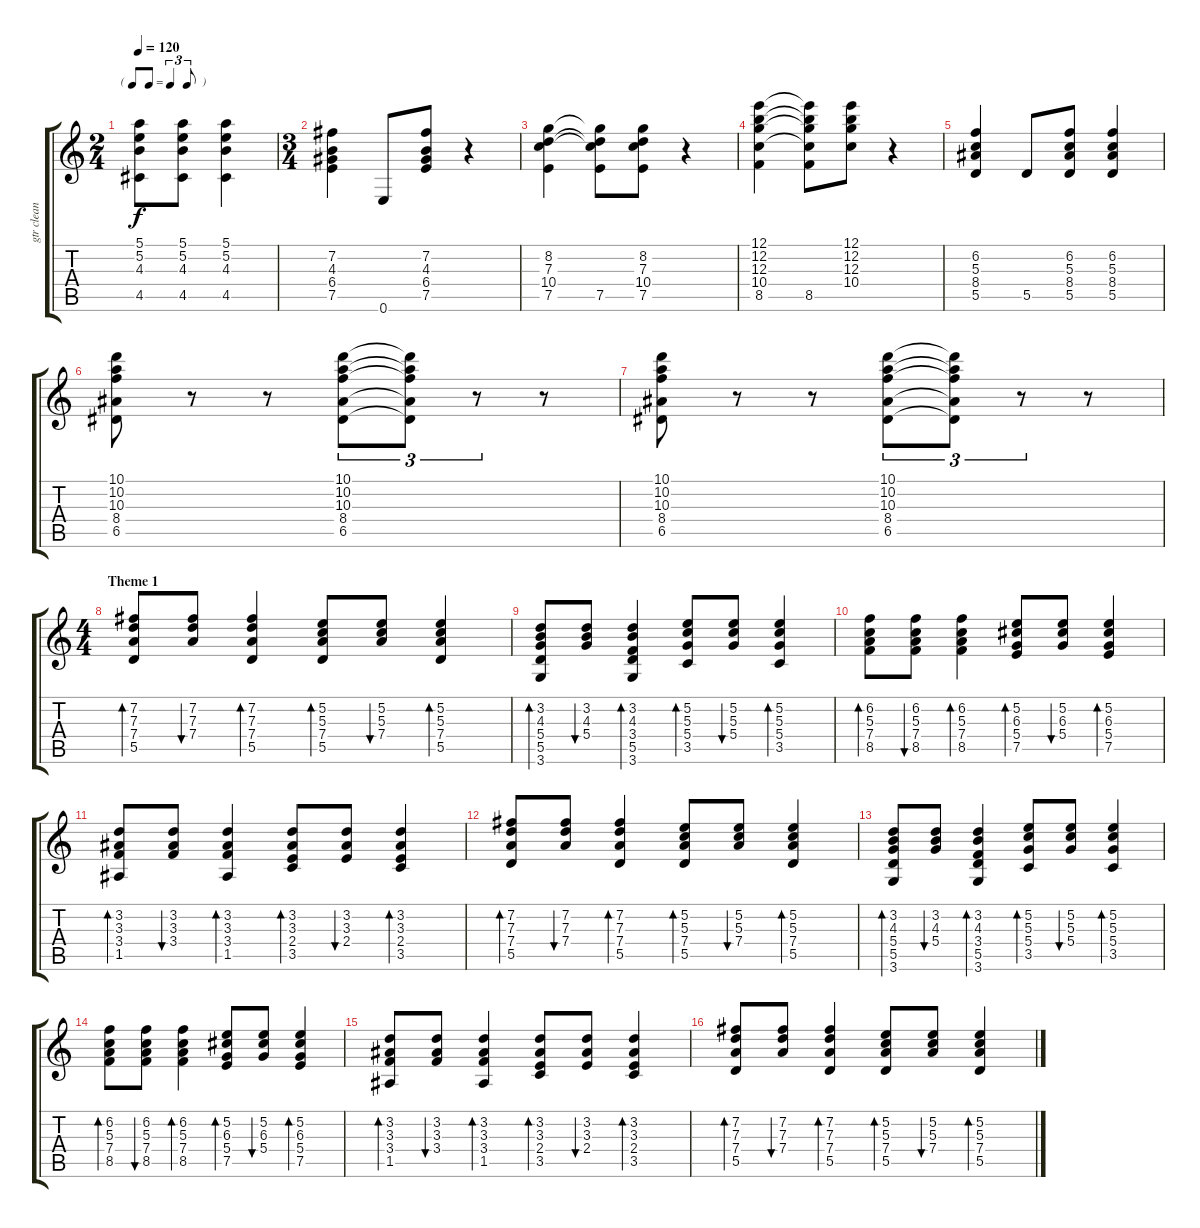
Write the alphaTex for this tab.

\track ("gtr clean" "gtr clean") {instrument electricguitarjazz}
\staff {score tabs}
\tuning (E4 B3 G3 D3 A2 E2) {hide}
\ts (2 4)
\tf triplet8th
\tempo 120
\clef g2
\ks c
(5.1 5.2 4.3 4.5).8{dy f} (5.1 5.2 4.3 4.5).8 (5.1 5.2 4.3 4.5).4 |
\ts (3 4)
(7.2 4.3 6.4 7.5).4 0.6.8 (7.2 4.3 6.4 7.5).8 r.4 |
(8.2 7.3 10.4 7.5).4 (8.2{t} 7.3{t} 10.4{t} 7.5).8 (8.2 7.3 10.4 7.5).8 r.4 |
(12.1 12.2 12.3 10.4 8.5).4 (12.1{t} 12.2{t} 12.3{t} 10.4{t} 8.5).8 (12.1 12.2 12.3 10.4).8 r.4 |
(6.2 5.3 8.4 5.5).4 5.5.8 (6.2 5.3 8.4 5.5).8 (6.2 5.3 8.4 5.5).4 |
(10.1 10.2 10.3 8.4 6.5).8 r.8 r.8 (10.1 10.2 10.3 8.4 6.5).8{tu (3 2)} (10.1{t} 10.2{t} 10.3{t} 8.4{t} 6.5{t}).8{tu (3 2)} r.8{tu (3 2)} r.8 |
(10.1 10.2 10.3 8.4 6.5).8 r.8 r.8 (10.1 10.2 10.3 8.4 6.5).8{tu (3 2)} (10.1{t} 10.2{t} 10.3{t} 8.4{t} 6.5{t}).8{tu (3 2)} r.8{tu (3 2)} r.8 |
\ts (4 4)
\section ("" "Theme 1")
(7.2 7.3 7.4 5.5).8{bd 120} (7.2 7.3 7.4).8{bu 120} (7.2 7.3 7.4 5.5).4{bd 60} (5.2 5.3 7.4 5.5).8{bd 60} (5.2 5.3 7.4).8{bu 120} (5.2 5.3 7.4 5.5).4{bd 60} |
(3.2 4.3 5.4 5.5 3.6).8{bd 60} (3.2 4.3 5.4).8{bu 120} (3.2 4.3 3.4 5.5 3.6).4{bd 60} (5.2 5.3 5.4 3.5).8{bd 60} (5.2 5.3 5.4).8{bu 120} (5.2 5.3 5.4 3.5).4{bd 60} |
(6.2 5.3 7.4 8.5).8{bd 240} (6.2 5.3 7.4 8.5).8{bu 120} (6.2 5.3 7.4 8.5).4{bd 120} (5.2 6.3 5.4 7.5).8{bd 240} (5.2 6.3 5.4).8{bu 120} (5.2 6.3 5.4 7.5).4{bd 120} |
(3.2 3.3 3.4 1.5).8{bd 120} (3.2 3.3 3.4).8{bu 120} (3.2 3.3 3.4 1.5).4{bd 60} (3.2 3.3 2.4 3.5).8{bd 60} (3.2 3.3 2.4).8{bu 120} (3.2 3.3 2.4 3.5).4{bd 60} |
(7.2 7.3 7.4 5.5).8{bd 120} (7.2 7.3 7.4).8{bu 120} (7.2 7.3 7.4 5.5).4{bd 60} (5.2 5.3 7.4 5.5).8{bd 60} (5.2 5.3 7.4).8{bu 120} (5.2 5.3 7.4 5.5).4{bd 60} |
(3.2 4.3 5.4 5.5 3.6).8{bd 60} (3.2 4.3 5.4).8{bu 120} (3.2 4.3 3.4 5.5 3.6).4{bd 60} (5.2 5.3 5.4 3.5).8{bd 60} (5.2 5.3 5.4).8{bu 120} (5.2 5.3 5.4 3.5).4{bd 60} |
(6.2 5.3 7.4 8.5).8{bd 240} (6.2 5.3 7.4 8.5).8{bu 120} (6.2 5.3 7.4 8.5).4{bd 120} (5.2 6.3 5.4 7.5).8{bd 240} (5.2 6.3 5.4).8{bu 120} (5.2 6.3 5.4 7.5).4{bd 120} |
(3.2 3.3 3.4 1.5).8{bd 120} (3.2 3.3 3.4).8{bu 120} (3.2 3.3 3.4 1.5).4{bd 60} (3.2 3.3 2.4 3.5).8{bd 60} (3.2 3.3 2.4).8{bu 120} (3.2 3.3 2.4 3.5).4{bd 60} |
(7.2 7.3 7.4 5.5).8{bd 120} (7.2 7.3 7.4).8{bu 120} (7.2 7.3 7.4 5.5).4{bd 60} (5.2 5.3 7.4 5.5).8{bd 60} (5.2 5.3 7.4).8{bu 120} (5.2 5.3 7.4 5.5).4{bd 60}
